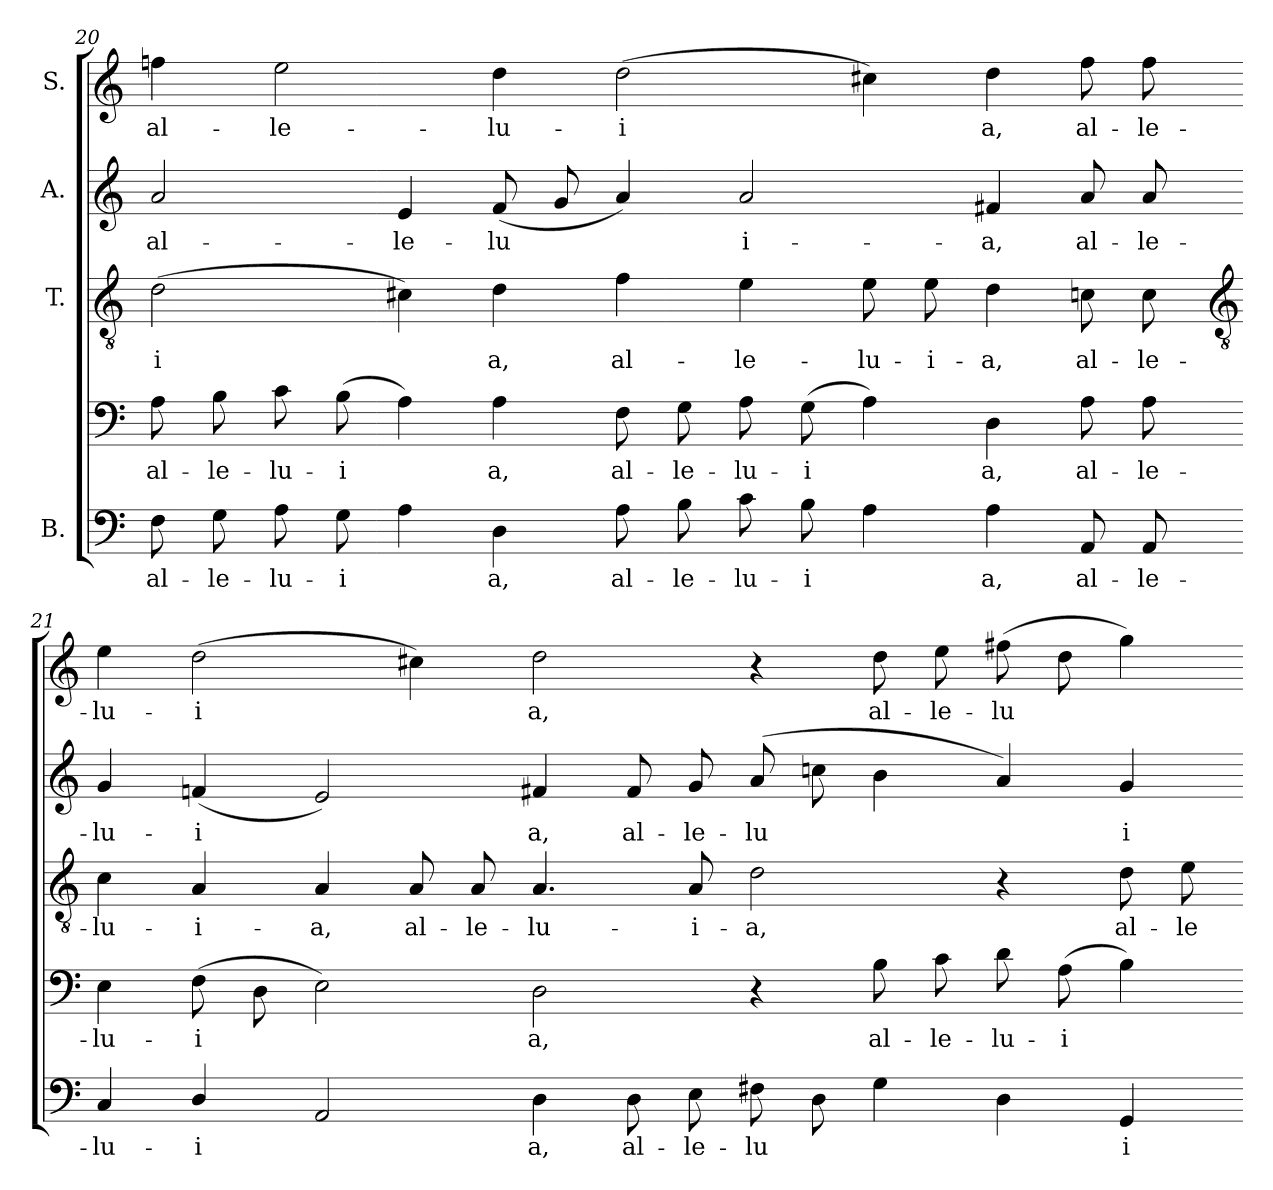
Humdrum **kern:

**kern	**text	**kern	**text	**kern	**text	**kern	**text	**kern	**text
*part4	*part4	*part4	*part4	*part3	*part3	*part2	*part2	*part1	*part1
*staff5	*staff5	*staff4	*staff4	*staff3	*staff3	*staff2	*staff2	*staff1	*staff1
*I"B.	*	*	*	*I"T.	*	*I"A.	*	*I"S.	*
!!LO:LB:g=z
*clefF4	*	*clefF4	*	*clefGv2	*	*clefG2	*	*clefG2	*
*k[]	*	*k[]	*	*k[]	*	*k[]	*	*k[]	*
*C:	*	*C:	*	*C:	*	*C:	*	*C:	*
=20	=20	=20	=20	=20	=20	=20	=20	=20	=20
!	!LO:LY:b	!	!LO:LY:b	!	!LO:LY:b	!	!LO:LY:b	!	!LO:LY:b
8F	-al-	8A	al-	(>2d	-i	2a	al-	4ffn	al-
!	!LO:LY:b	!	!LO:LY:b	!	!	!	!	!	!
8G	-le-	8B	-le-	.	.	.	.	.	.
!	!LO:LY:b	!	!LO:LY:b	!	!	!	!	!	!LO:LY:b
8A	-lu-	8c	-lu-	.	.	.	.	2ee	-le-
!	!LO:LY:b	!	!LO:LY:b	!	!	!	!	!	!
8G	-i	(>8B	-i	.	.	.	.	.	.
!	!	!	!	!	!	!	!LO:LY:b	!	!
4A	.	4A)	.	4c#X)	.	4e	-le-	.	.
!	!LO:LY:b	!	!LO:LY:b	!	!LO:LY:b	!	!LO:LY:b	!	!LO:LY:b
4D	a,	4A	a,	4d	a,	(<8f	-lu	4dd	-lu-
.	.	.	.	.	.	8g	.	.	.
!	!LO:LY:b	!	!LO:LY:b	!	!LO:LY:b	!	!	!	!LO:LY:b
8A	al-	8F	al-	4f	al-	4a)	.	(>2dd	-i
!	!LO:LY:b	!	!LO:LY:b	!	!	!	!	!	!
8B	-le-	8G	-le-	.	.	.	.	.	.
!	!LO:LY:b	!	!LO:LY:b	!	!LO:LY:b	!	!LO:LY:b	!	!
8c	-lu-	8A	-lu-	4e	-le-	2a	i-	.	.
!	!LO:LY:b	!	!LO:LY:b	!	!	!	!	!	!
8B	-i	(>8G	-i	.	.	.	.	.	.
!	!	!	!	!	!LO:LY:b	!	!	!	!
4A	.	4A)	.	8e	-lu-	.	.	4cc#X)	.
!	!	!	!	!	!LO:LY:b	!	!	!	!
.	.	.	.	8e	-i-	.	.	.	.
!	!LO:LY:b	!	!LO:LY:b	!	!LO:LY:b	!	!LO:LY:b	!	!LO:LY:b
4A	a,	4D	a,	4d	-a,	4f#X	-a,	4dd	a,
!	!LO:LY:b	!	!LO:LY:b	!	!LO:LY:b	!	!LO:LY:b	!	!LO:LY:b
8AA	al-	8A	al-	8cn	al-	8a	al-	8ff	al-
!	!LO:LY:b	!	!LO:LY:b	!	!LO:LY:b	!	!LO:LY:b	!	!LO:LY:b
8AA	-le-	8A	-le-	8c	-le-	8a	-le-	8ff	-le-
!!LO:LB:g=z
=21-	=21-	=21-	=21-	=21-	=21-	=21-	=21-	=21-	=21-
*	*	*	*	*clefGv2	*	*	*	*	*
!	!LO:LY:b	!	!LO:LY:b	!	!LO:LY:b	!	!LO:LY:b	!	!LO:LY:b
4C	lu-	4E	-lu-	4c	-lu-	4g	-lu-	4ee	-lu-
!	!LO:LY:b	!	!LO:LY:b	!	!LO:LY:b	!	!LO:LY:b	!	!LO:LY:b
4D/	-i	(>8F	-i	4A	-i-	(<4fn	-i	(>2dd	-i
.	.	8D	.	.	.	.	.	.	.
!	!	!	!	!	!LO:LY:b	!	!	!	!
2AA	.	2E)	.	4A	-a,	2e)	.	.	.
!	!	!	!	!	!LO:LY:b	!	!	!	!
.	.	.	.	8A	al-	.	.	4cc#X)	.
!	!	!	!	!	!LO:LY:b	!	!	!	!
.	.	.	.	8A	-le-	.	.	.	.
!	!LO:LY:b	!	!LO:LY:b	!	!LO:LY:b	!	!LO:LY:b	!	!LO:LY:b
4D	a,	2D	a,	4.A	-lu-	4f#X	a,	2dd	a,
!	!LO:LY:b	!	!	!	!	!	!LO:LY:b	!	!
8D	al-	.	.	.	.	8f#	al-	.	.
!	!LO:LY:b	!	!	!	!LO:LY:b	!	!LO:LY:b	!	!
8E	-le-	.	.	8A	-i-	8g	-le-	.	.
!	!LO:LY:b	!	!	!	!LO:LY:b	!	!LO:LY:b	!	!
8F#X	-lu	4r	.	2d	-a,	(>8a	-lu	4r	.
8D	.	.	.	.	.	8ccn	.	.	.
!	!	!	!LO:LY:b	!	!	!	!	!	!LO:LY:b
4G	.	8B	al-	.	.	4b	.	8dd	al-
!	!	!	!LO:LY:b	!	!	!	!	!	!LO:LY:b
.	.	8c	-le-	.	.	.	.	8ee	-le-
!	!	!	!LO:LY:b	!	!	!	!	!	!LO:LY:b
4D	.	8d	-lu-	4r	.	4a)	.	(>8ff#X	-lu
!	!	!	!LO:LY:b	!	!	!	!	!	!
.	.	(>8A	-i	.	.	.	.	8dd	.
!	!LO:LY:b	!	!	!	!LO:LY:b	!	!LO:LY:b	!	!
4GG	i-	4B)	.	8d	al-	4g	i-	4gg)	.
!	!	!	!	!	!LO:LY:b	!	!	!	!
.	.	.	.	8e	-le-	.	.	.	.
=-	=-	=-	=-	=-	=-	=-	=-	=-	=-
*-	*-	*-	*-	*-	*-	*-	*-	*-	*-
